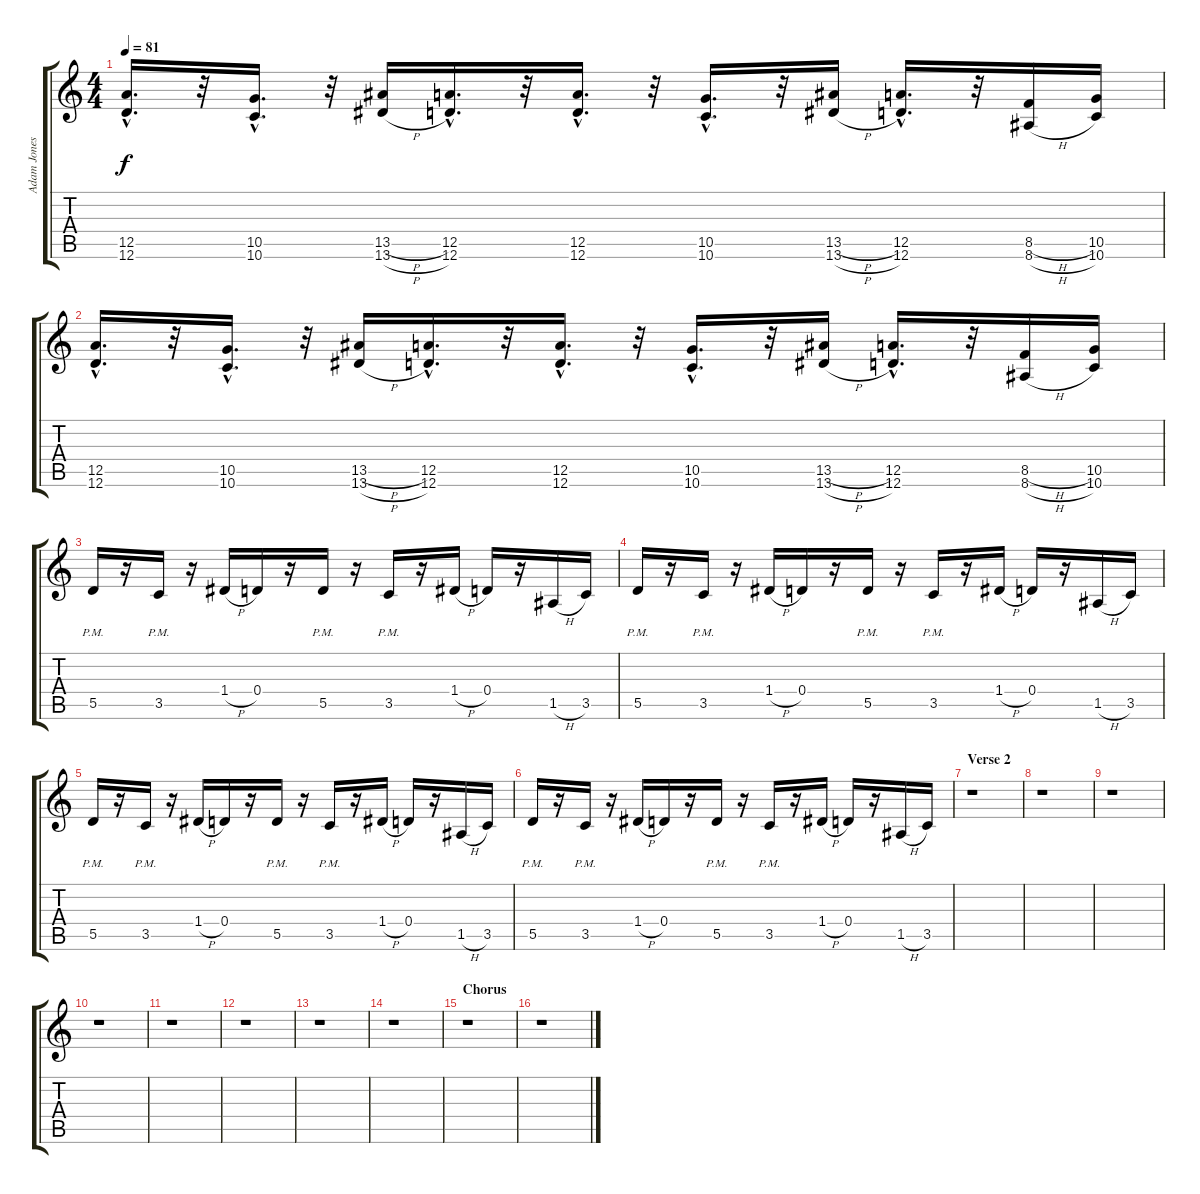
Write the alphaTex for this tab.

\track ("Adam Jones" "Adam Jones") {instrument overdrivenguitar}
\staff {score tabs}
\tuning (E4 B3 G3 D3 A2 D2) {hide}
\ts (4 4)
\tempo 81
\clef g2
\ks c
(12.5{hac} 12.6{hac}).16{d dy f} r.32 (10.5{hac} 10.6{hac}).16{d} r.32 (13.5{h} 13.6{h}).16 (12.5{hac} 12.6{hac}).16{d} r.32 (12.5{hac} 12.6{hac}).16{d} r.32 (10.5{hac} 10.6{hac}).16{d} r.32 (13.5{h} 13.6{h}).16 (12.5{hac} 12.6{hac}).16{d} r.32 (8.5{h} 8.6{h}).16 (10.5 10.6).16 |
(12.5{hac} 12.6{hac}).16{d} r.32 (10.5{hac} 10.6{hac}).16{d} r.32 (13.5{h} 13.6{h}).16 (12.5{hac} 12.6{hac}).16{d} r.32 (12.5{hac} 12.6{hac}).16{d} r.32 (10.5{hac} 10.6{hac}).16{d} r.32 (13.5{h} 13.6{h}).16 (12.5{hac} 12.6{hac}).16{d} r.32 (8.5{h} 8.6{h}).16 (10.5 10.6).16 |
5.5{pm}.16 r.16 3.5{pm}.16 r.16 1.4{h}.16 0.4.16 r.16 5.5{pm}.16 r.16 3.5{pm}.16 r.16 1.4{h}.16 0.4.16 r.16 1.5{h}.16 3.5.16 |
5.5{pm}.16 r.16 3.5{pm}.16 r.16 1.4{h}.16 0.4.16 r.16 5.5{pm}.16 r.16 3.5{pm}.16 r.16 1.4{h}.16 0.4.16 r.16 1.5{h}.16 3.5.16 |
5.5{pm}.16 r.16 3.5{pm}.16 r.16 1.4{h}.16 0.4.16 r.16 5.5{pm}.16 r.16 3.5{pm}.16 r.16 1.4{h}.16 0.4.16 r.16 1.5{h}.16 3.5.16 |
5.5{pm}.16 r.16 3.5{pm}.16 r.16 1.4{h}.16 0.4.16 r.16 5.5{pm}.16 r.16 3.5{pm}.16 r.16 1.4{h}.16 0.4.16 r.16 1.5{h}.16 3.5.16 |
\section ("" "Verse 2")
r.1 |
r.1 |
r.1 |
r.1 |
r.1 |
r.1 |
r.1 |
r.1 |
\section ("" "Chorus")
r.1 |
r.1
